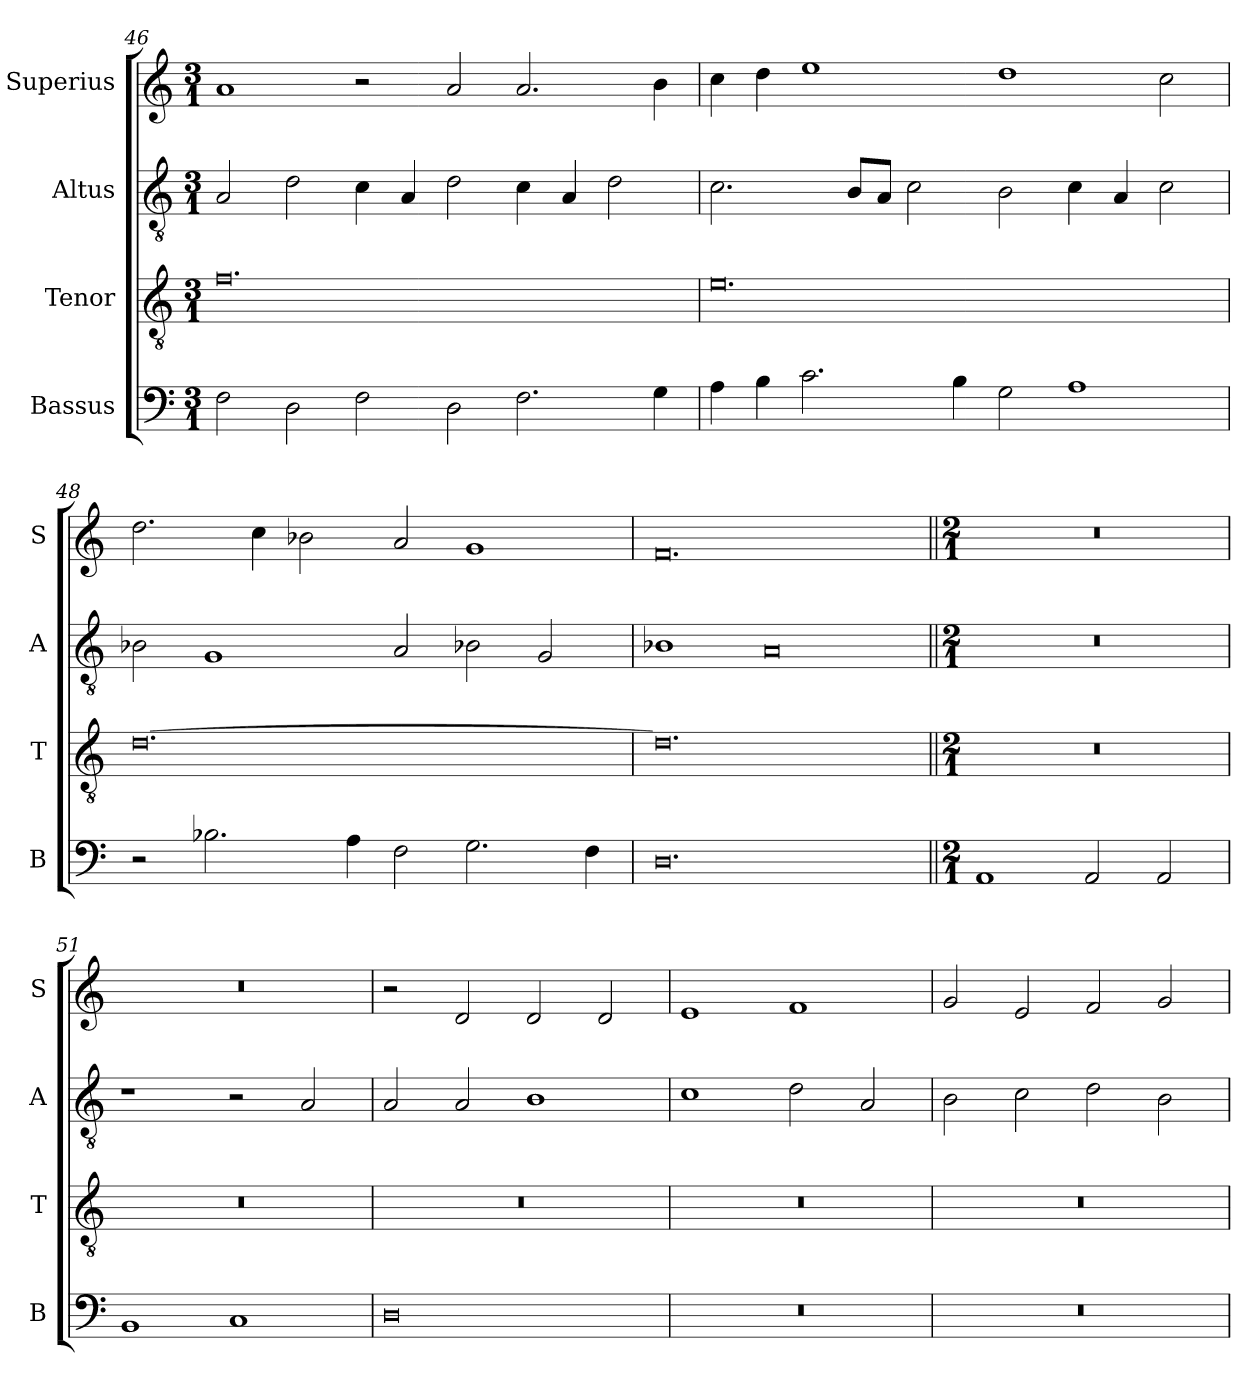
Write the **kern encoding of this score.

**kern	**kern	**kern	**kern
*part4	*part3	*part2	*part1
*staff4	*staff3	*staff2	*staff1
*I"Bassus	*I"Tenor	*I"Altus	*I"Superius
*I'B	*I'T	*I'A	*I'S
*clefF4	*clefGv2	*clefGv2	*clefG2
*k[]	*k[]	*k[]	*k[]
*M3/1	*M3/1	*M3/1	*M3/1
=46	=46	=46	=46
2F\	0.f	2A/	1a
2D\	.	2d\	.
2F\	.	4c\	2r
.	.	4A/	.
2D\	.	2d\	2a/
2.F\	.	4c\	2.a/
.	.	4A/	.
.	.	2d\	.
4G\	.	.	4b\
=47	=47	=47	=47
4A\	0.e	2.c\	4cc\
4B\	.	.	4dd\
2.c\	.	.	1ee
.	.	8B/L	.
.	.	8A/J	.
.	.	2c\	.
4B\	.	.	.
2G\	.	2B\	1dd
1A	.	4c\	.
.	.	4A/	.
.	.	2c\	2cc\
=48	=48	=48	=48
2r	[0.d	2B-X\	2.dd\
2.B-X\	.	1G	.
.	.	.	4cc\
.	.	.	2b-X\
4A\	.	.	.
2F\	.	2A/	2a/
2.G\	.	2B-X\	1g
.	.	2G/	.
4F\	.	.	.
=49	=49	=49	=49
0.D	0.d]	1B-X	0.f
.	.	0A	.
!!LO:LB:g=z
=50||	=50||	=50||	=50||
*M2/1	*M2/1	*M2/1	*M2/1
1AA	0r	0r	0r
2AA/	.	.	.
2AA/	.	.	.
=51	=51	=51	=51
1BB	0r	1r	0r
1C	.	2r	.
.	.	2A/	.
=52	=52	=52	=52
0D	0r	2A/	2r
.	.	2A/	2d/
.	.	1B	2d/
.	.	.	2d/
=53	=53	=53	=53
0r	0r	1c	1e
.	.	2d\	1f
.	.	2A/	.
=54	=54	=54	=54
0r	0r	2B\	2g/
.	.	2c\	2e/
.	.	2d\	2f/
.	.	2B\	2g/
=	=	=	=
*-	*-	*-	*-
